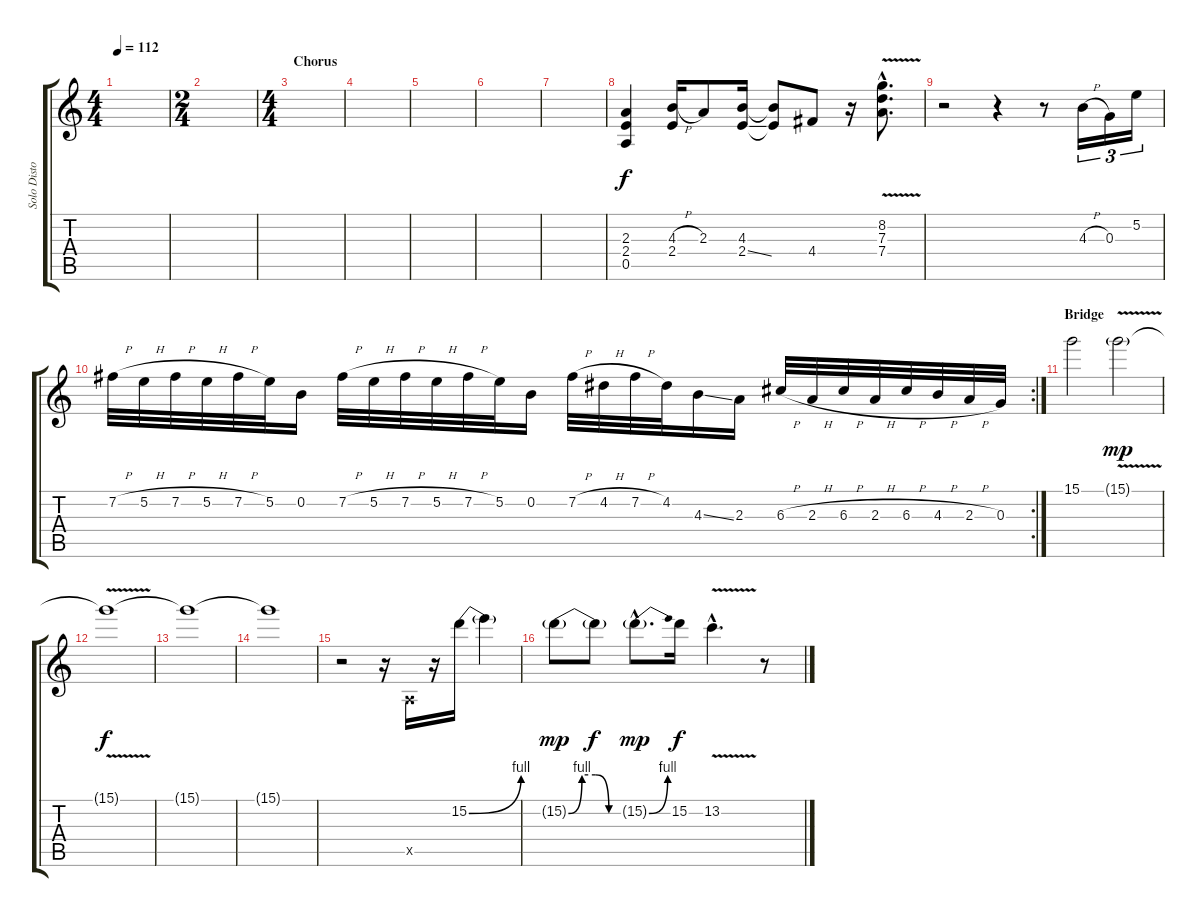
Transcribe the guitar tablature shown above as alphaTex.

\track ("Solo Distortion" "Solo Disto") {instrument distortionguitar}
\staff {score tabs}
\tuning (E4 B3 G3 D3 A2 E2) {hide}
\ts (4 4)
\tempo 112
\clef g2
\ks c
|
\ts (2 4)
|
\ts (4 4)
\section ("" "Chorus")
|
|
|
|
|
(2.3 2.4 0.5).4{volume 13} (4.3{h} 2.4).16 2.3.8 (4.3 2.4{ss}).16 (4.3{t} 2.4{t}).8 4.4.8 r.16 (8.2{v hac} 7.3{v hac} 7.4{v hac}).8{d} |
r.2{volume 16} r.4 r.8 4.3{h}.16{tu (3 2)} 0.3.16{tu (3 2)} 5.2.16{tu (3 2)} |
\rc 2
7.2{h}.32 5.2{h}.32 7.2{h}.32 5.2{h}.32 7.2{h}.32 5.2.32 0.2.16 7.2{h}.32 5.2{h}.32 7.2{h}.32 5.2{h}.32 7.2{h}.32 5.2.32 0.2.16 7.2{h}.32 4.2{h}.32 7.2{h}.32 4.2.32 4.3{ss}.16 2.3.16 6.3{h}.32 2.3{h}.32 6.3{h}.32 2.3{h}.32 6.3{h}.32 4.3{h}.32 2.3{h}.32 0.3.32 |
\section ("" "Bridge")
15.1.2 15.1{v g}.2{dy mp} |
15.1{t}.1{dy f} |
15.1{t}.1 |
15.1{t}.1 |
r.2 r.16 0.5{x}.16 r.16 15.2{be (bend 0 0 60 4)}.16 15.2{t}.4 |
15.2{be (custom 0 0 15 4 30 4 45 0 60 0) g}.8{dy mp} 15.2{t}.8{dy f} 15.2{be (bend 0 0 60 4) g hac}.8{d dy mp} 15.2.16{dy f} 13.2{v hac}.4{d} r.8
